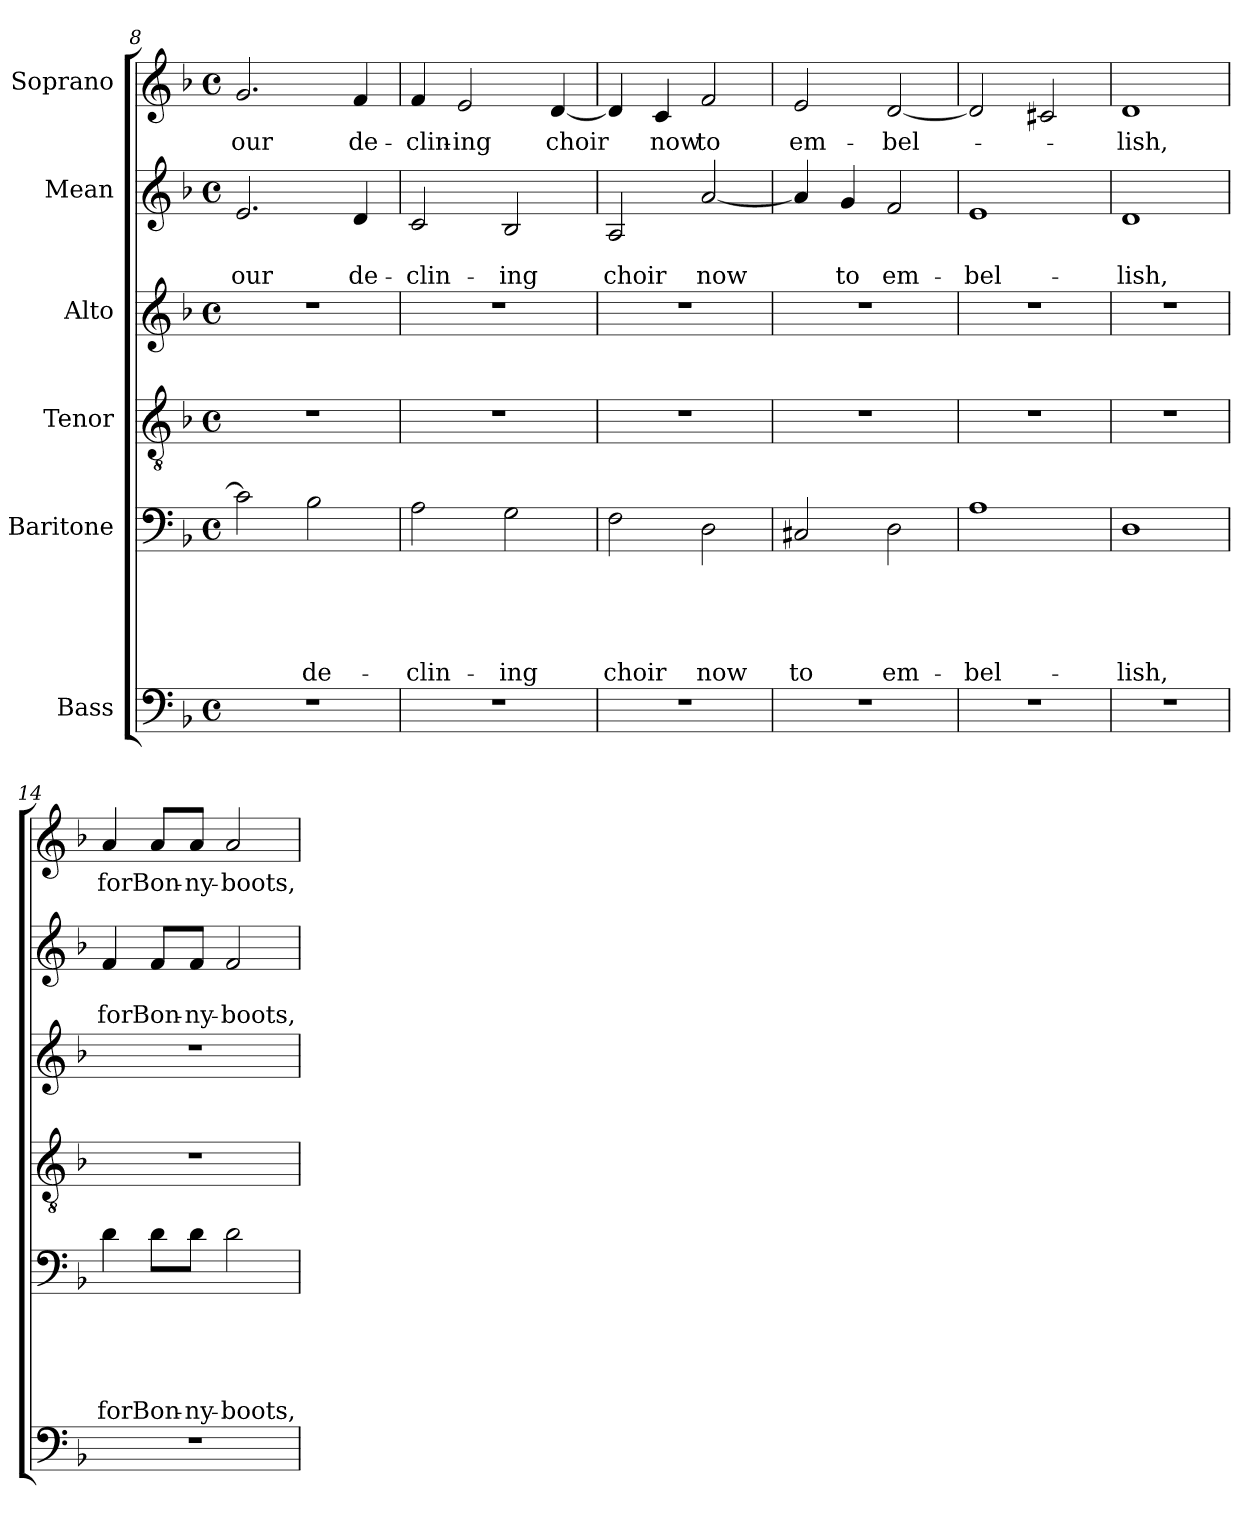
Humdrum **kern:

**kern	**kern	**text	**text	**text	**text	**text	**kern	**kern	**kern	**text	**text	**kern	**text
*part6	*part5	*part5	*part5	*part5	*part5	*part5	*part4	*part3	*part2	*part2	*part2	*part1	*part1
*staff6	*staff5	*staff5	*staff5	*staff5	*staff5	*staff5	*staff4	*staff3	*staff2	*staff2	*staff2	*staff1	*staff1
*I"Bass	*I"Baritone	*	*	*	*	*	*I"Tenor	*I"Alto	*I"Mean	*	*	*I"Soprano	*
*clefF4	*clefF4	*	*	*	*	*	*clefGv2	*clefG2	*clefG2	*	*	*clefG2	*
*k[b-]	*k[b-]	*	*	*	*	*	*k[b-]	*k[b-]	*k[b-]	*	*	*k[b-]	*
*F:	*F:	*	*	*	*	*	*F:	*F:	*F:	*	*	*F:	*
*M4/4	*M4/4	*	*	*	*	*	*M4/4	*M4/4	*M4/4	*	*	*M4/4	*
*met(c)	*met(c)	*	*	*	*	*	*met(c)	*met(c)	*met(c)	*	*	*met(c)	*
=8	=8	=8	=8	=8	=8	=8	=8	=8	=8	=8	=8	=8	=8
!	!	!	!	!	!	!	!	!	!	!	!LO:LY:b	!	!LO:LY:b
1r	2c\]	.	.	.	.	.	1r	1r	2.e/	.	our	2.g/	our
!	!	!	!	!	!	!LO:LY:b	!	!	!	!	!	!	!
.	2B-\	.	.	.	.	de-	.	.	.	.	.	.	.
!	!	!	!	!	!	!	!	!	!	!	!LO:LY:b	!	!LO:LY:b
.	.	.	.	.	.	.	.	.	4d/	.	de-	4f/	de-
=9	=9	=9	=9	=9	=9	=9	=9	=9	=9	=9	=9	=9	=9
!	!	!	!	!	!	!LO:LY:b	!	!	!	!	!LO:LY:b	!	!LO:LY:b
1r	2A\	.	.	.	.	-clin-	1r	1r	2c/	.	-clin-	4f/	-clin-
!	!	!	!	!	!	!	!	!	!	!	!	!	!LO:LY:b:rj
.	.	.	.	.	.	.	.	.	.	.	.	2e/	-ing
!	!	!	!	!	!	!LO:LY:b	!	!	!	!	!LO:LY:b	!	!
.	2G\	.	.	.	.	-ing	.	.	2B-/	.	-ing	.	.
!	!	!	!	!	!	!	!	!	!	!	!	!	!LO:LY:b
.	.	.	.	.	.	.	.	.	.	.	.	[<4d/	choir
=10	=10	=10	=10	=10	=10	=10	=10	=10	=10	=10	=10	=10	=10
!	!	!	!	!	!	!LO:LY:b	!	!	!	!	!LO:LY:b	!	!
1r	2F\	.	.	.	.	choir	1r	1r	2A/	.	choir	4d/]	.
!	!	!	!	!	!	!	!	!	!	!	!	!	!LO:LY:b
.	.	.	.	.	.	.	.	.	.	.	.	4c/	now
!	!	!	!	!	!	!LO:LY:b	!	!	!	!	!LO:LY:b	!	!LO:LY:b
.	2D\	.	.	.	.	now	.	.	[<2a/	.	now	2f/	to
=11	=11	=11	=11	=11	=11	=11	=11	=11	=11	=11	=11	=11	=11
!	!	!	!	!	!	!LO:LY:b	!	!	!	!	!	!	!LO:LY:b
1r	2C#X/	.	.	.	.	to	1r	1r	4a/]	.	.	2e/	em-
!	!	!	!	!	!	!	!	!	!	!	!LO:LY:b	!	!
.	.	.	.	.	.	.	.	.	4g/	.	to	.	.
!	!	!	!	!	!	!LO:LY:b	!	!	!	!	!LO:LY:b	!	!LO:LY:b
.	2D\	.	.	.	.	em-	.	.	2f/	.	em-	[<2d/	-bel-
=12	=12	=12	=12	=12	=12	=12	=12	=12	=12	=12	=12	=12	=12
!	!	!	!	!	!	!LO:LY:b	!	!	!	!	!LO:LY:b	!	!
1r	1A	.	.	.	.	-bel-	1r	1r	1e	.	-bel-	2d/]	.
.	.	.	.	.	.	.	.	.	.	.	.	2c#X/	.
=13	=13	=13	=13	=13	=13	=13	=13	=13	=13	=13	=13	=13	=13
!	!	!	!	!	!	!LO:LY:b	!	!	!	!	!LO:LY:b	!	!LO:LY:b
1r	1D	.	.	.	.	-lish,	1r	1r	1d	.	-lish,	1d	-lish,
!!LO:LB:g=z
=14	=14	=14	=14	=14	=14	=14	=14	=14	=14	=14	=14	=14	=14
!	!	!	!	!	!	!LO:LY:b	!	!	!	!	!LO:LY:b	!	!LO:LY:b
1r	4d\	.	.	.	.	for	1r	1r	4f/	.	for	4a/	for
!	!	!	!	!	!	!LO:LY:b	!	!	!	!	!LO:LY:b	!	!LO:LY:b
.	8d\L	.	.	.	.	Bon-	.	.	8f/L	.	Bon-	8a/L	Bon-
!	!	!	!	!	!	!LO:LY:b:rj	!	!	!	!	!LO:LY:b:rj	!	!LO:LY:b:rj
.	8d\J	.	.	.	.	-ny-	.	.	8f/J	.	-ny-	8a/J	-ny-
!	!	!	!	!	!	!LO:LY:b	!	!	!	!	!LO:LY:b	!	!LO:LY:b
.	2d\	.	.	.	.	-boots,	.	.	2f/	.	-boots,	2a/	-boots,
=	=	=	=	=	=	=	=	=	=	=	=	=	=
*-	*-	*-	*-	*-	*-	*-	*-	*-	*-	*-	*-	*-	*-
